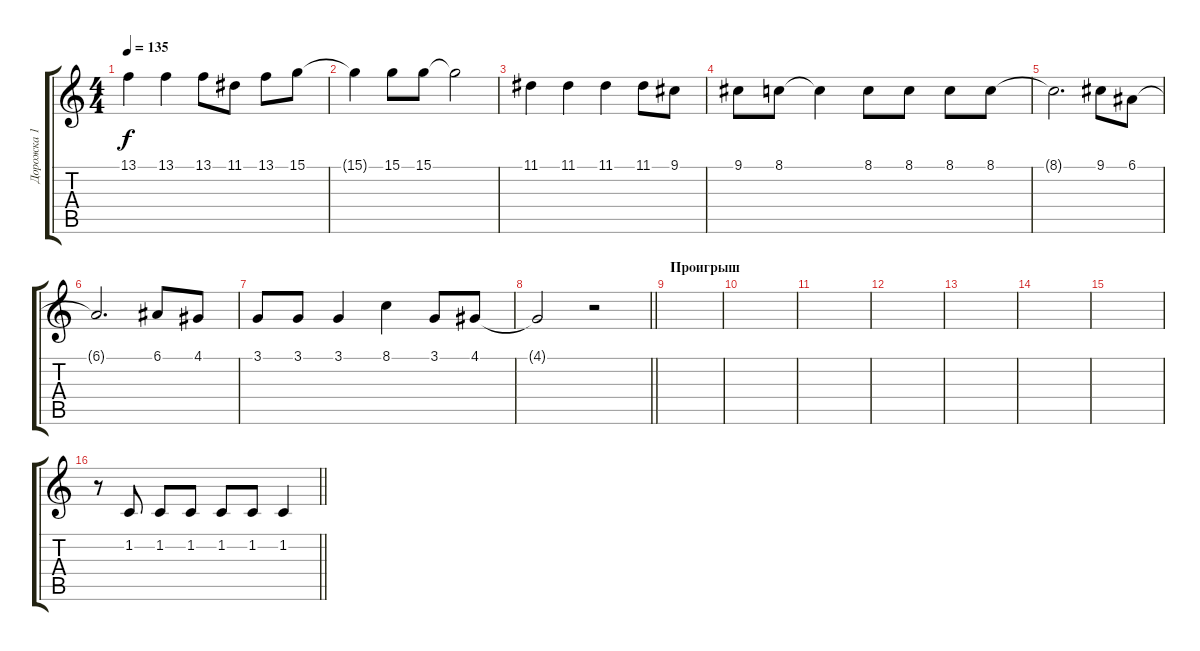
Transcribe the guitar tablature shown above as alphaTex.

\track ("Дорожка 1" "Дорожка 1") {instrument clarinet}
\staff {score tabs}
\tuning (E4 B3 G3 D3 A2 E2) {hide}
\ts (4 4)
\tempo 135
\clef g2
\ks c
13.1.4{dy f} 13.1.4 13.1.8 11.1.8 13.1.8 15.1.8 |
15.1{t}.4 15.1.8 15.1.8 15.1{t}.2 |
11.1.4 11.1.4 11.1.4 11.1.8 9.1.8 |
9.1.8 8.1.8 8.1{t}.4 8.1.8 8.1.8 8.1.8 8.1.8 |
8.1{t}.2{d} 9.1.8 6.1.8 |
6.1{t}.2{d} 6.1.8 4.1.8 |
3.1.8 3.1.8 3.1.4 8.1.4 3.1.8 4.1.8 |
\barLineRight lightlight
4.1{t}.2 r.2 |
\section ("" "Проигрыш")
|
|
|
|
|
|
|
\barLineRight lightlight
r.8 1.2.8 1.2.8 1.2.8 1.2.8 1.2.8 1.2.4
